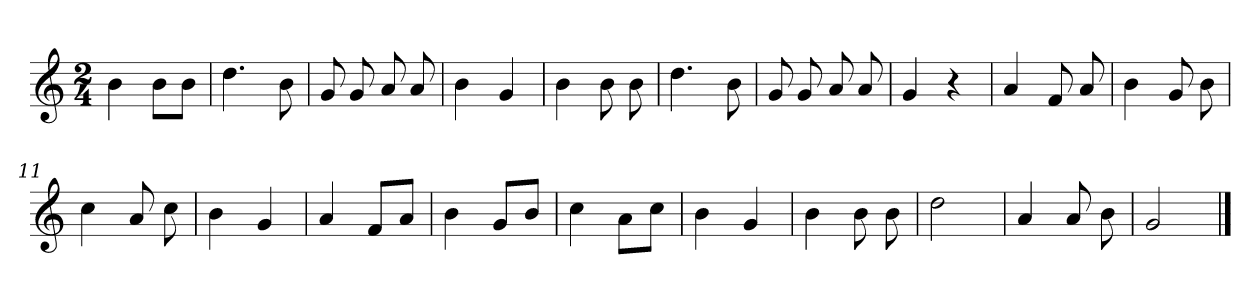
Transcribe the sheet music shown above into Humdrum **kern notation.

**kern
*part1
*staff1
*clefG2
*k[]
*C:
*M2/4
=1
4b\
8b\L
8b\J
=2
4.dd\
8b\
=3
8g/
8g/
8a/
8a/
=4
4b\
4g/
=5
4b\
8b\
8b\
=6
4.dd\
8b\
=7
8g/
8g/
8a/
8a/
=8
4g/
4r
=9
4a/
8f/
8a/
!!LO:LB:g=z
=10
4b\
8g/
8b\
=11
4cc\
8a/
8cc\
=12
4b\
4g/
=13
4a/
8f/L
8a/J
=14
4b\
8g/L
8b/J
=15
4cc\
8a\L
8cc\J
=16
4b\
4g/
=17
4b\
8b\
8b\
=18
2dd\
=19
4a/
8a/
8b\
=20
2g/
==
*-
